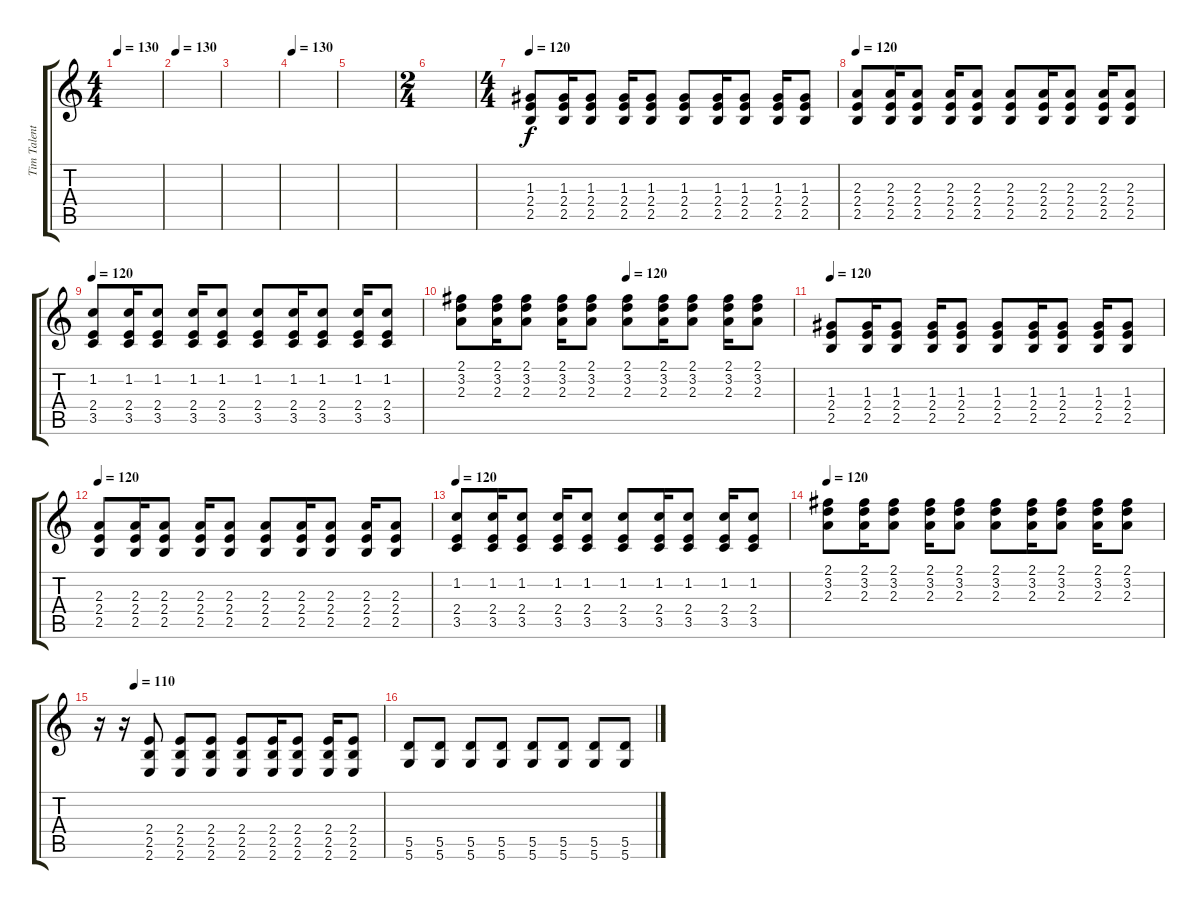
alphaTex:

\track ("Tim Talent" "Tim Talent") {instrument distortionguitar}
\staff {score tabs}
\tuning (E4 B3 G3 D3 A2 D2) {hide}
\ts (4 4)
\tempo 130
\clef g2
\ks c
|
\tempo 130
|
|
\tempo 130
|
|
\ts (2 4)
|
\ts (4 4)
\tempo 120
(1.3 2.4 2.5).8{volume 12 instrument acousticguitarsteel} (1.3 2.4 2.5).16 (1.3 2.4 2.5).8 (1.3 2.4 2.5).16 (1.3 2.4 2.5).8 (1.3 2.4 2.5).8 (1.3 2.4 2.5).16 (1.3 2.4 2.5).8 (1.3 2.4 2.5).16 (1.3 2.4 2.5).8 |
\tempo 120
(2.3 2.4 2.5).8 (2.3 2.4 2.5).16 (2.3 2.4 2.5).8 (2.3 2.4 2.5).16 (2.3 2.4 2.5).8 (2.3 2.4 2.5).8 (2.3 2.4 2.5).16 (2.3 2.4 2.5).8 (2.3 2.4 2.5).16 (2.3 2.4 2.5).8 |
\tempo 120
(1.2 2.4 3.5).8 (1.2 2.4 3.5).16 (1.2 2.4 3.5).8 (1.2 2.4 3.5).16 (1.2 2.4 3.5).8 (1.2 2.4 3.5).8 (1.2 2.4 3.5).16 (1.2 2.4 3.5).8 (1.2 2.4 3.5).16 (1.2 2.4 3.5).8 |
\tempo (120 0.5)
(2.1 3.2 2.3).8{instrument acousticguitarsteel} (2.1 3.2 2.3).16 (2.1 3.2 2.3).8 (2.1 3.2 2.3).16 (2.1 3.2 2.3).8 (2.1 3.2 2.3).8 (2.1 3.2 2.3).16 (2.1 3.2 2.3).8 (2.1 3.2 2.3).16 (2.1 3.2 2.3).8 |
\tempo 120
(1.3 2.4 2.5).8 (1.3 2.4 2.5).16 (1.3 2.4 2.5).8 (1.3 2.4 2.5).16 (1.3 2.4 2.5).8 (1.3 2.4 2.5).8 (1.3 2.4 2.5).16 (1.3 2.4 2.5).8 (1.3 2.4 2.5).16 (1.3 2.4 2.5).8 |
\tempo 120
(2.3 2.4 2.5).8 (2.3 2.4 2.5).16 (2.3 2.4 2.5).8 (2.3 2.4 2.5).16 (2.3 2.4 2.5).8 (2.3 2.4 2.5).8 (2.3 2.4 2.5).16 (2.3 2.4 2.5).8 (2.3 2.4 2.5).16 (2.3 2.4 2.5).8 |
\tempo 120
(1.2 2.4 3.5).8{instrument acousticguitarsteel} (1.2 2.4 3.5).16 (1.2 2.4 3.5).8 (1.2 2.4 3.5).16 (1.2 2.4 3.5).8 (1.2 2.4 3.5).8 (1.2 2.4 3.5).16 (1.2 2.4 3.5).8 (1.2 2.4 3.5).16 (1.2 2.4 3.5).8 |
\tempo 120
(2.1 3.2 2.3).8{instrument acousticguitarsteel} (2.1 3.2 2.3).16 (2.1 3.2 2.3).8 (2.1 3.2 2.3).16 (2.1 3.2 2.3).8 (2.1 3.2 2.3).8 (2.1 3.2 2.3).16 (2.1 3.2 2.3).8 (2.1 3.2 2.3).16 (2.1 3.2 2.3).8 |
\tempo (110 0.125)
r.16 r.16{instrument distortionguitar} (2.4 2.5 2.6).8{instrument distortionguitar} (2.4 2.5 2.6).8 (2.4 2.5 2.6).8 (2.4 2.5 2.6).8 (2.4 2.5 2.6).16 (2.4 2.5 2.6).8 (2.4 2.5 2.6).16 (2.4 2.5 2.6).8 |
(5.5 5.6).8 (5.5 5.6).8 (5.5 5.6).8 (5.5 5.6).8 (5.5 5.6).8 (5.5 5.6).8 (5.5 5.6).8 (5.5 5.6).8
